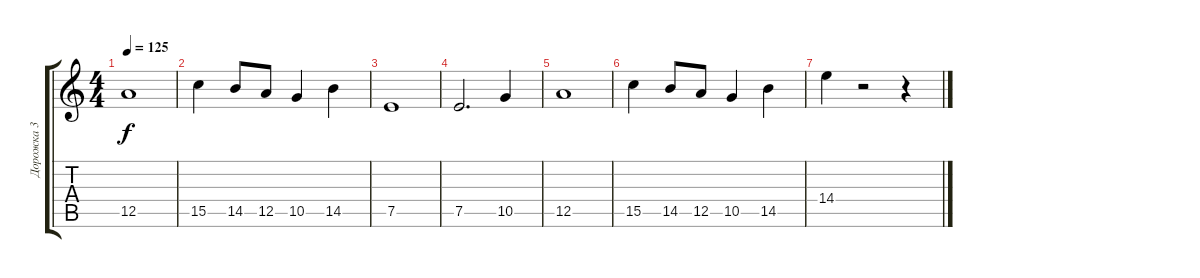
\track ("Дорожка 3" "Дорожка 3") {instrument contrabass}
\staff {score tabs}
\tuning (E4 B3 G3 D3 A2 E2) {hide}
\ts (4 4)
\tempo 125
\clef g2
\ks c
12.5.1{dy f} |
15.5.4 14.5.8 12.5.8 10.5.4 14.5.4 |
7.5.1 |
7.5.2{d} 10.5.4 |
12.5.1 |
15.5.4 14.5.8 12.5.8 10.5.4 14.5.4 |
14.4.4 r.2 r.4
